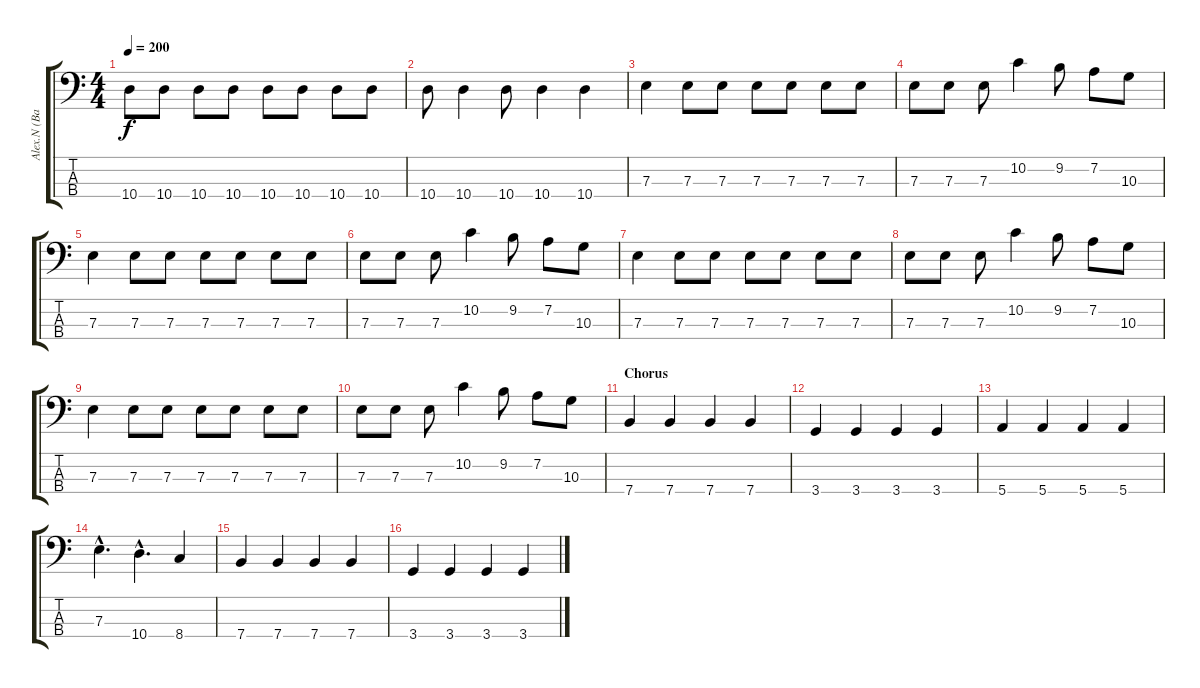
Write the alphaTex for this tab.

\track ("Alex.N (Bass)" "Alex.N (Ba") {instrument electricbasspick}
\staff {score tabs}
\tuning (G2 D2 A1 E1) {hide}
\ts (4 4)
\tempo 200
\clef f4
\ks c
10.4.8{dy f} 10.4.8 10.4.8 10.4.8 10.4.8 10.4.8 10.4.8 10.4.8 |
10.4.8 10.4.4 10.4.8 10.4.4 10.4.4 |
7.3.4 7.3.8 7.3.8 7.3.8 7.3.8 7.3.8 7.3.8 |
7.3.8 7.3.8 7.3.8 10.2.4 9.2.8 7.2.8 10.3.8 |
7.3.4 7.3.8 7.3.8 7.3.8 7.3.8 7.3.8 7.3.8 |
7.3.8 7.3.8 7.3.8 10.2.4 9.2.8 7.2.8 10.3.8 |
7.3.4 7.3.8 7.3.8 7.3.8 7.3.8 7.3.8 7.3.8 |
7.3.8 7.3.8 7.3.8 10.2.4 9.2.8 7.2.8 10.3.8 |
7.3.4 7.3.8 7.3.8 7.3.8 7.3.8 7.3.8 7.3.8 |
7.3.8 7.3.8 7.3.8 10.2.4 9.2.8 7.2.8 10.3.8 |
\section ("" "Chorus")
7.4.4 7.4.4 7.4.4 7.4.4 |
3.4.4 3.4.4 3.4.4 3.4.4 |
5.4.4 5.4.4 5.4.4 5.4.4 |
7.3{hac}.4{d} 10.4{hac}.4{d} 8.4.4 |
7.4.4 7.4.4 7.4.4 7.4.4 |
3.4.4 3.4.4 3.4.4 3.4.4
